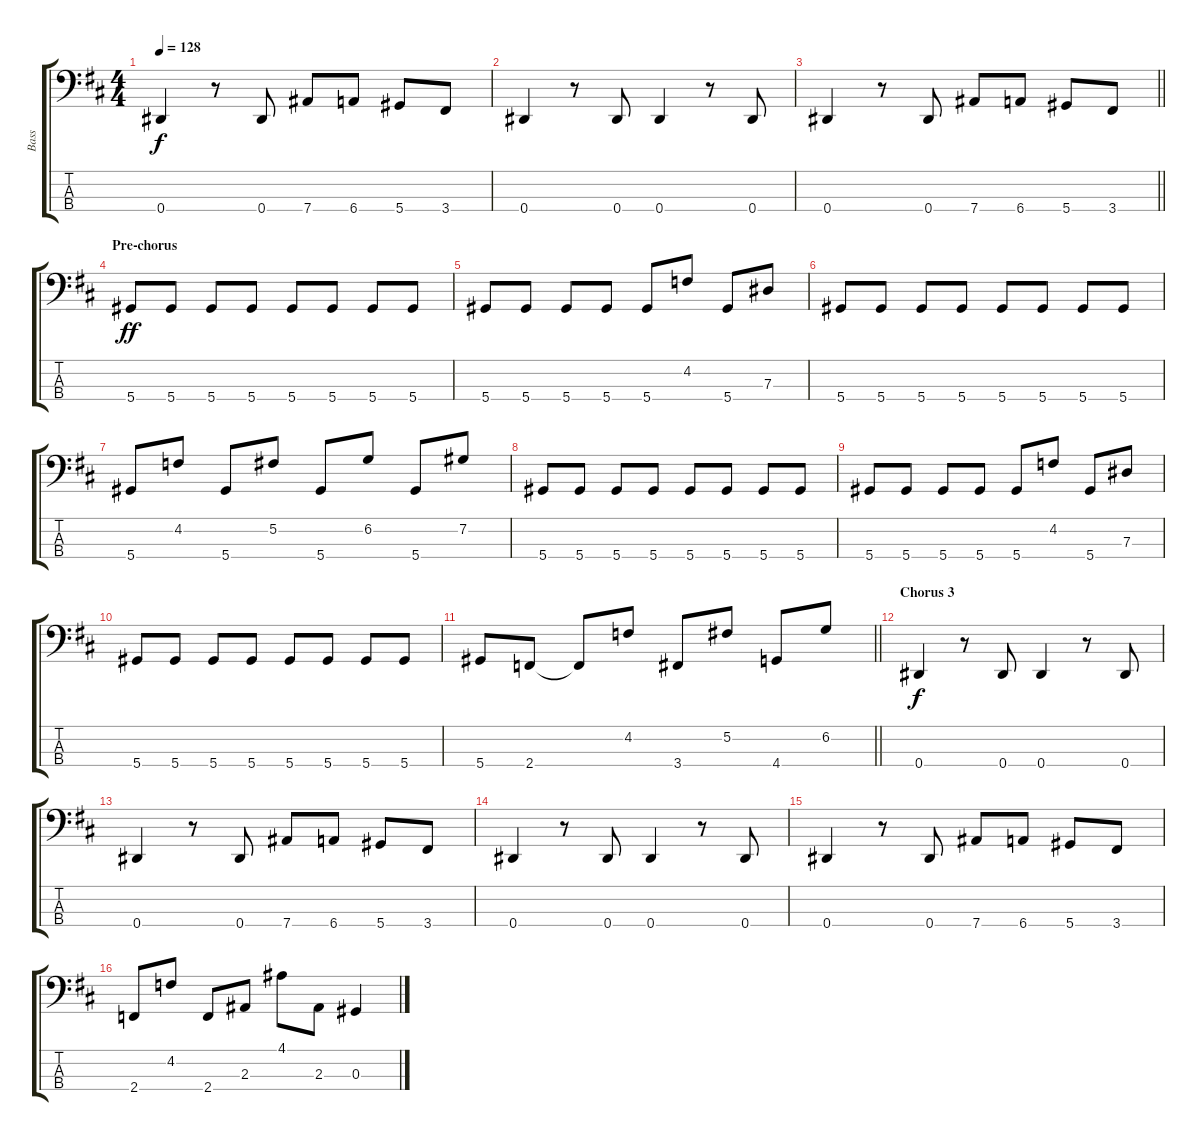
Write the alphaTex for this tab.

\track ("Bass" "Bass") {instrument electricbassfinger}
\staff {score tabs}
\tuning (Gb2 Db2 Ab1 Eb1) {hide}
\ts (4 4)
\tempo 128
\clef f4
\ks bminor
0.4.4{dy f} r.8 0.4.8 7.4.8 6.4.8 5.4.8 3.4.8 |
0.4.4 r.8 0.4.8 0.4.4 r.8 0.4.8 |
\barLineRight lightlight
0.4.4 r.8 0.4.8 7.4.8 6.4.8 5.4.8 3.4.8 |
\section ("" "Pre-chorus")
5.4.8{dy ff} 5.4.8 5.4.8 5.4.8 5.4.8 5.4.8 5.4.8 5.4.8 |
5.4.8 5.4.8 5.4.8 5.4.8 5.4.8 4.2.8 5.4.8 7.3.8 |
5.4.8 5.4.8 5.4.8 5.4.8 5.4.8 5.4.8 5.4.8 5.4.8 |
5.4.8 4.2.8 5.4.8 5.2.8 5.4.8 6.2.8 5.4.8 7.2.8 |
5.4.8 5.4.8 5.4.8 5.4.8 5.4.8 5.4.8 5.4.8 5.4.8 |
5.4.8 5.4.8 5.4.8 5.4.8 5.4.8 4.2.8 5.4.8 7.3.8 |
5.4.8 5.4.8 5.4.8 5.4.8 5.4.8 5.4.8 5.4.8 5.4.8 |
\barLineRight lightlight
5.4.8 2.4.8 2.4{t}.8 4.2.8 3.4.8 5.2.8 4.4.8 6.2.8 |
\section ("" "Chorus 3")
0.4.4{dy f} r.8 0.4.8 0.4.4 r.8 0.4.8 |
0.4.4 r.8 0.4.8 7.4.8 6.4.8 5.4.8 3.4.8 |
0.4.4 r.8 0.4.8 0.4.4 r.8 0.4.8 |
0.4.4 r.8 0.4.8 7.4.8 6.4.8 5.4.8 3.4.8 |
2.4.8 4.2.8 2.4.8 2.3.8 4.1.8 2.3.8 0.3.4
